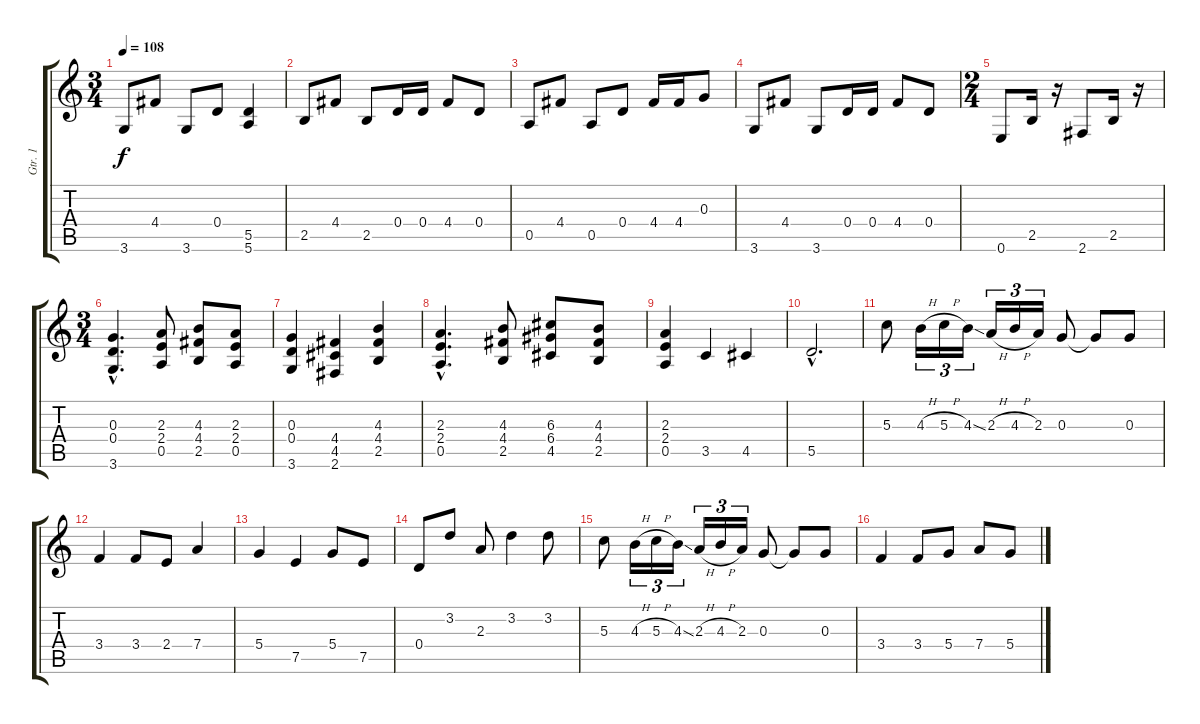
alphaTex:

\track ("Gtr. 1" "Gtr. 1") {instrument distortionguitar}
\staff {score tabs}
\tuning (E4 B3 G3 D3 A2 E2) {hide}
\ts (3 4)
\tempo 108
\clef g2
\ks c
3.6.8{dy f} 4.4.8 3.6.8 0.4.8 (5.5 5.6).4 |
2.5.8 4.4.8 2.5.8 0.4.16 0.4.16 4.4.8 0.4.8 |
0.5.8 4.4.8 0.5.8 0.4.8 4.4.16 4.4.16 0.3.8 |
3.6.8 4.4.8 3.6.8 0.4.16 0.4.16 4.4.8 0.4.8 |
\ts (2 4)
0.6.8 2.5.16 r.16 2.6.8 2.5.16 r.16 |
\ts (3 4)
(0.3{hac} 0.4{hac} 3.6{hac}).4{d instrument distortionguitar} (2.3 2.4 0.5).8 (4.3 4.4 2.5).8 (2.3 2.4 0.5).8 |
(0.3 0.4 3.6).4 (4.4 4.5 2.6).4 (4.3 4.4 2.5).4 |
(2.3{hac} 2.4{hac} 0.5{hac}).4{d} (4.3 4.4 2.5).8 (6.3 6.4 4.5).8 (4.3 4.4 2.5).8 |
(2.3 2.4 0.5).4 3.5.4 4.5.4 |
5.5{hac}.2{d} |
5.3.8{instrument electricguitarclean} 4.3{h}.16{tu (3 2)} 5.3{h}.16{tu (3 2)} 4.3{ss}.16{tu (3 2)} 2.3{h}.16{tu (3 2)} 4.3{h}.16{tu (3 2)} 2.3.16{tu (3 2)} 0.3.8 0.3{t}.8 0.3.8 |
3.4.4 3.4.8 2.4.8 7.4.4 |
5.4.4 7.5.4 5.4.8 7.5.8 |
0.4.8 3.2.8 2.3.8 3.2.4 3.2.8 |
5.3.8 4.3{h}.16{tu (3 2)} 5.3{h}.16{tu (3 2)} 4.3{ss}.16{tu (3 2)} 2.3{h}.16{tu (3 2)} 4.3{h}.16{tu (3 2)} 2.3.16{tu (3 2)} 0.3.8 0.3{t}.8 0.3.8 |
3.4.4 3.4.8 5.4.8 7.4.8 5.4.8
